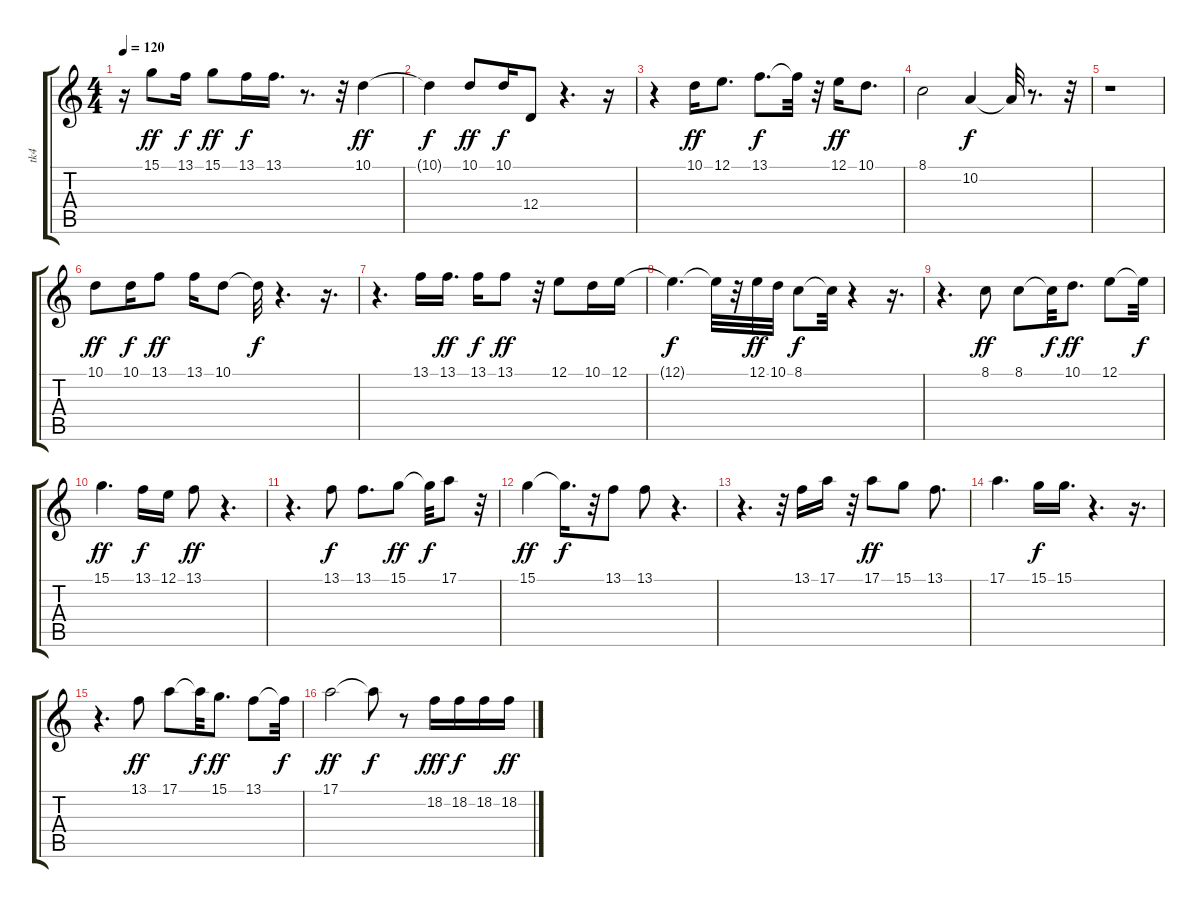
\track ("tk4" "tk4") {instrument synthbrass1}
\staff {score tabs}
\tuning (E4 B3 G3 D3 A2 E2) {hide}
\ts (4 4)
\tempo 120
\clef g2
\ks c
r.16{dy ff} 15.1.8 13.1.16{dy f} 15.1.8{dy ff} 13.1.16{dy f} 13.1.16{d} r.8{d} r.32 10.1.4{dy ff} |
10.1{t}.4{dy f} 10.1.8{dy ff} 10.1.16{dy f} 12.4.8 r.4{d} r.16 |
r.4 10.1.16{dy ff} 12.1.8{d} 13.1.8{d dy f} 13.1{t}.32 r.32 12.1.16{dy ff} 10.1.8{d} |
8.1.2 10.2.4{dy f} 10.2{t}.32 r.8{d} r.32 |
r.1 |
10.1.8{dy ff} 10.1.16{dy f} 13.1.8{dy ff} 13.1.16 10.1.8 10.1{t}.32{dy f} r.4{d} r.16{d} |
r.4{d} 13.1.16 13.1.16{d dy ff} 13.1.16{dy f} 13.1.8{dy ff} r.32 12.1.8 10.1.16 12.1.16 |
12.1{t}.4{d dy f} 12.1{t}.32 r.32 12.1.32{dy ff} 10.1.32 8.1.8{dy f} 8.1{t}.32 r.4 r.16{d} |
r.4{d} 8.1.8{dy ff} 8.1.8 8.1{t}.32{dy f} 10.1.8{d dy ff} 12.1.8 12.1{t}.32{dy f} |
15.1.4{d dy ff} 13.1.16{dy f} 12.1.16 13.1.8{dy ff} r.4{d} |
r.4{d} 13.1.8{dy f} 13.1.8{d} 15.1.8{dy ff} 15.1{t}.32{dy f} 17.1.8 r.32 |
15.1.4{dy ff} 15.1{t}.16{d dy f} r.32 13.1.8 13.1.8 r.4{d} |
r.4{d} r.32 13.1.16 17.1.16 r.32 17.1.8{dy ff} 15.1.8 13.1.8{d} |
17.1.4{d} 15.1.16{dy f} 15.1.16{d} r.4{d} r.16{d} |
r.4{d} 13.1.8{dy ff} 17.1.8 17.1{t}.32{dy f} 15.1.8{d dy ff} 13.1.8 13.1{t}.32{dy f} |
17.1.2{dy ff} 17.1{t}.8{dy f} r.8 18.2.16{dy fff} 18.2.16{dy f} 18.2.16 18.2.16{dy ff}
